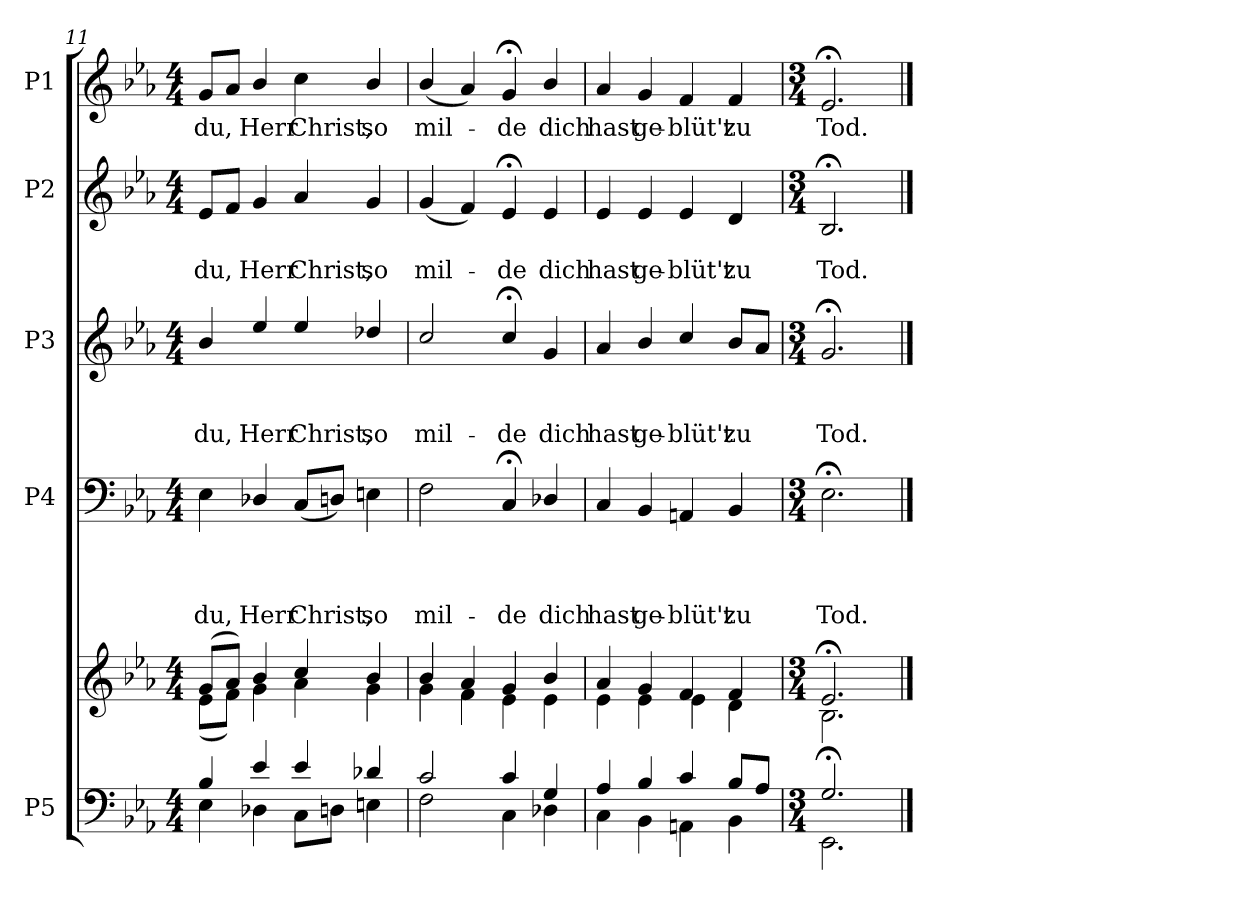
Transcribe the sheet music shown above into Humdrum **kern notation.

**kern	**kern	**kern	**text	**text	**text	**text	**kern	**text	**text	**text	**kern	**text	**text	**kern	**text
*part5	*part5	*part4	*part4	*part4	*part4	*part4	*part3	*part3	*part3	*part3	*part2	*part2	*part2	*part1	*part1
*staff6	*staff5	*staff4	*staff4	*staff4	*staff4	*staff4	*staff3	*staff3	*staff3	*staff3	*staff2	*staff2	*staff2	*staff1	*staff1
*I"P5	*	*I"P4	*	*	*	*	*I"P3	*	*	*	*I"P2	*	*	*I"P1	*
!!LO:PB:g=z
*clefF4	*clefG2	*clefF4	*	*	*	*	*clefG2	*	*	*	*clefG2	*	*	*clefG2	*
*	*	*	*	*	*	*	*ITrd7c12	*	*	*	*	*	*	*	*
*k[b-e-a-]	*k[b-e-a-]	*k[b-e-a-]	*	*	*	*	*k[b-e-a-]	*	*	*	*k[b-e-a-]	*	*	*k[b-e-a-]	*
*E-:	*E-:	*E-:	*	*	*	*	*E-:	*	*	*	*E-:	*	*	*E-:	*
*M4/4	*M4/4	*M4/4	*	*	*	*	*M4/4	*	*	*	*M4/4	*	*	*M4/4	*
=11	=11	=11	=11	=11	=11	=11	=11	=11	=11	=11	=11	=11	=11	=11	=11
*^	*^	*	*	*	*	*	*	*	*	*	*	*	*	*	*
!	!	!	!	!	!	!	!	!LO:LY:b	!	!	!	!LO:LY:b	!	!	!LO:LY:b	!	!LO:LY:b
4B-/	4E-\	(>8g/L	(<8e-\L	4E-\	.	.	.	du,	4B-/	.	.	du,	8e-/L	.	du,	8g/L	du,
.	.	8a-/J)	8f\J)	.	.	.	.	.	.	.	.	.	8f/J	.	.	8a-/J	.
!	!	!	!	!	!	!	!	!LO:LY:b	!	!	!	!LO:LY:b	!	!	!LO:LY:b	!	!LO:LY:b
4e-/	4D-X\	4b-/	4g\	4D-X/	.	.	.	Herr	4e-/	.	.	Herr	4g/	.	Herr	4b-/	Herr
!	!	!	!	!	!	!	!	!LO:LY:b	!	!	!	!LO:LY:b	!	!	!LO:LY:b	!	!LO:LY:b
8C\L	4e-/	4cc/	4a-\	(<8C/L	.	.	.	Christ,	4e-/	.	.	Christ,	4a-/	.	Christ,	4cc\	Christ,
8Dn\J	.	.	.	8Dn/J)	.	.	.	.	.	.	.	.	.	.	.	.	.
!	!	!	!	!	!	!	!	!LO:LY:b	!	!	!	!LO:LY:b	!	!	!LO:LY:b	!	!LO:LY:b
4En\	4d-X/	4b-/	4g\	4En\	.	.	.	so	4d-X/	.	.	so	4g/	.	so	4b-/	so
=12	=12	=12	=12	=12	=12	=12	=12	=12	=12	=12	=12	=12	=12	=12	=12	=12	=12
!	!	!	!	!	!	!	!	!LO:LY:b	!	!	!	!LO:LY:b	!	!	!LO:LY:b	!	!LO:LY:b
2c/	2F\	4b-/	4g\	2F\	.	.	.	mil-	2c/	.	.	mil-	(<4g/	.	mil-	(<4b-/	mil-
.	.	4a-/	4f\	.	.	.	.	.	.	.	.	.	4f/)	.	.	4a-/)	.
!	!	!	!	!	!	!	!	!LO:LY:b	!	!	!	!LO:LY:b	!	!	!LO:LY:b	!	!LO:LY:b
4c/	4C\	4g/	4e-\	4C;</	.	.	.	-de	4c;</	.	.	-de	4e-;</	.	-de	4g;</	-de
!	!	!	!	!	!	!	!	!LO:LY:b	!	!	!	!LO:LY:b	!	!	!LO:LY:b	!	!LO:LY:b
4G/	4D-X\	4b-/	4e-\	4D-X/	.	.	.	dich	4G/	.	.	dich	4e-/	.	dich	4b-/	dich
=13	=13	=13	=13	=13	=13	=13	=13	=13	=13	=13	=13	=13	=13	=13	=13	=13	=13
!	!	!	!	!	!	!	!	!LO:LY:b	!	!	!	!LO:LY:b	!	!	!LO:LY:b	!	!LO:LY:b
4A-/	4C\	4a-/	4e-\	4C/	.	.	.	hast	4A-/	.	.	hast	4e-/	.	hast	4a-/	hast
!	!	!	!	!	!	!	!	!LO:LY:b	!	!	!	!LO:LY:b	!	!	!LO:LY:b	!	!LO:LY:b
4B-/	4BB-\	4g/	4e-\	4BB-/	.	.	.	ge-	4B-/	.	.	ge-	4e-/	.	ge-	4g/	ge-
!	!	!	!	!	!	!	!	!LO:LY:b	!	!	!	!LO:LY:b	!	!	!LO:LY:b	!	!LO:LY:b
4c/	4AAn\	4f/	4e-\	4AAn/	.	.	.	-blüt't	4c/	.	.	-blüt't	4e-/	.	-blüt't	4f/	-blüt't
!	!	!	!	!	!	!	!	!LO:LY:b	!	!	!	!LO:LY:b	!	!	!LO:LY:b	!	!LO:LY:b
8B-/L	4BB-\	4f/	4d\	4BB-/	.	.	.	zu	8B-/L	.	.	zu	4d/	.	zu	4f/	zu
8A-/J	.	.	.	.	.	.	.	.	8A-/J	.	.	.	.	.	.	.	.
=14	=14	=14	=14	=14	=14	=14	=14	=14	=14	=14	=14	=14	=14	=14	=14	=14	=14
*M3/4	*	*M3/4	*	*M3/4	*	*	*	*	*M3/4	*	*	*	*M3/4	*	*	*M3/4	*
!	!	!	!	!	!	!	!	!LO:LY:b	!	!	!	!LO:LY:b	!	!	!LO:LY:b	!	!LO:LY:b
2.EE-;\	2.G/	2.B-;<\	2.e-/	2.E-;<\	.	.	.	Tod.	2.G;</	.	.	Tod.	2.B-;</	.	Tod.	2.e-;</	Tod.
*v	*v	*	*	*	*	*	*	*	*	*	*	*	*	*	*	*	*
*	*v	*v	*	*	*	*	*	*	*	*	*	*	*	*	*	*
==	==	==	==	==	==	==	==	==	==	==	==	==	==	==	==
*-	*-	*-	*-	*-	*-	*-	*-	*-	*-	*-	*-	*-	*-	*-	*-
